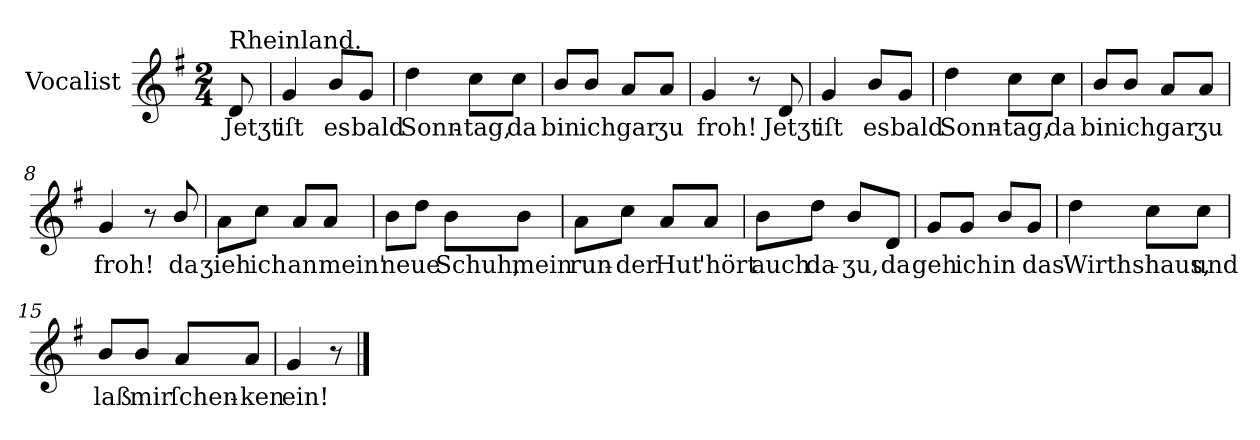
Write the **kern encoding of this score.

**kern	**text
*part1	*part1
*staff1	*staff1
*I"Vocalist	*
*k[f#]	*
*G:	*
*M2/4	*
=	=
!LO:TX:a:t=Rheinland.	!
8d	Jetʒt
=1	=1
4g	iſt
8b/L	es
8gJ	bald
=2	=2
4dd	Sonn-
8ccL	-tag,
8ccJ	da
=3	=3
8b/L	bin
8b/J	ich
8aL	gar
8aJ	ʒu
=4	=4
4g	froh!
8r	.
8d	Jetʒt
=5	=5
4g	iſt
8b/L	es
8gJ	bald
=6	=6
4dd	Sonn-
8ccL	-tag,
8ccJ	da
=7	=7
8b/L	bin
8b/J	ich
8aL	gar
8aJ	ʒu
=8	=8
4g	froh!
8r	.
8b/	da
=9	=9
8aL	ʒieh
8ccJ	ich
8aL	an
8aJ	mein'
=10	=10
8bL	neue
8ddJ	.
8bL	Schuh,
8bJ	mein
=11	=11
8aL	run-
8ccJ	-der
8aL	Hut
8aJ	'hört
=12	=12
8bL	auch
8ddJ	da-
8bL	-ʒu,
8dJ	da
=13	=13
8gL	geh
8gJ	ich
8b/L	in
8gJ	das
=14	=14
4dd	Wirthshaus,
8ccL	.
8ccJ	und
=15	=15
8b/L	laß
8b/J	mir
8aL	ſchen-
8aJ	-ken
=16	=16
4g	ein!
8r	.
==	==
*-	*-
